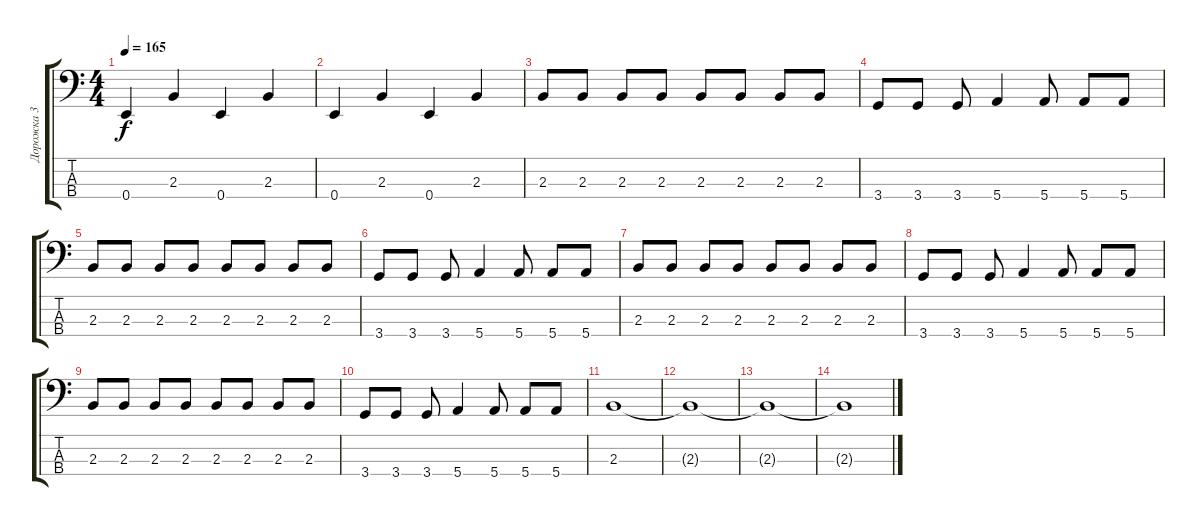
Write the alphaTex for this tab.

\track ("Дорожка 3" "Дорожка 3") {instrument electricbassfinger}
\staff {score tabs}
\tuning (G2 D2 A1 E1) {hide}
\ts (4 4)
\tempo 165
\clef f4
\ks c
0.4.4{dy f} 2.3.4 0.4.4 2.3.4 |
0.4.4 2.3.4 0.4.4 2.3.4 |
2.3.8 2.3.8 2.3.8 2.3.8 2.3.8 2.3.8 2.3.8 2.3.8 |
3.4.8 3.4.8 3.4.8 5.4.4 5.4.8 5.4.8 5.4.8 |
2.3.8 2.3.8 2.3.8 2.3.8 2.3.8 2.3.8 2.3.8 2.3.8 |
3.4.8 3.4.8 3.4.8 5.4.4 5.4.8 5.4.8 5.4.8 |
2.3.8 2.3.8 2.3.8 2.3.8 2.3.8 2.3.8 2.3.8 2.3.8 |
3.4.8 3.4.8 3.4.8 5.4.4 5.4.8 5.4.8 5.4.8 |
2.3.8 2.3.8 2.3.8 2.3.8 2.3.8 2.3.8 2.3.8 2.3.8 |
3.4.8 3.4.8 3.4.8 5.4.4 5.4.8 5.4.8 5.4.8 |
2.3.1 |
2.3{t}.1 |
2.3{t}.1 |
2.3{t}.1
